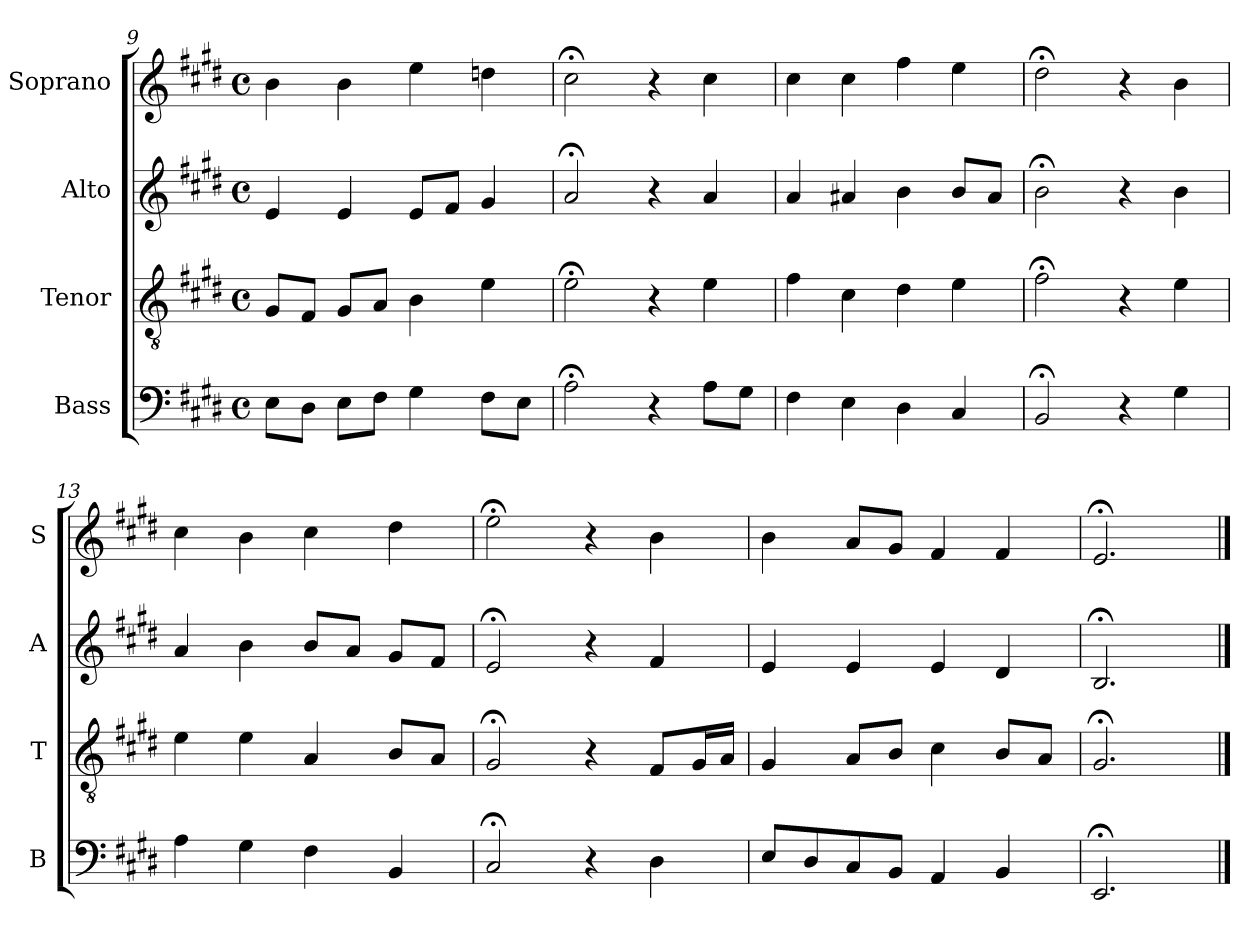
**kern	**kern	**kern	**kern
*part4	*part3	*part2	*part1
*staff4	*staff3	*staff2	*staff1
*I"Bass	*I"Tenor	*I"Alto	*I"Soprano
*I'B	*I'T	*I'A	*I'S
*clefF4	*clefGv2	*clefG2	*clefG2
*k[f#c#g#d#]	*k[f#c#g#d#]	*k[f#c#g#d#]	*k[f#c#g#d#]
*E:	*E:	*E:	*E:
*M4/4	*M4/4	*M4/4	*M4/4
*met(c)	*met(c)	*met(c)	*met(c)
=9	=9	=9	=9
8EL	8G#L	4e	4b
8D#J	8F#J	.	.
8EL	8G#L	4e	4b
8F#J	8AJ	.	.
4G#	4B	8eL	4ee
.	.	8f#J	.
8F#L	4e	4g#	4ddn
8EJ	.	.	.
=10	=10	=10	=10
2A;<	2e;<	2a;<	2cc#;<
4r	4r	4r	4r
8AL	4e	4a	4cc#
8G#J	.	.	.
=11	=11	=11	=11
4F#	4f#	4a	4cc#
4E	4c#	4a#X	4cc#
4D#	4d#	4b	4ff#
4C#	4e	8bL	4ee
.	.	8a#J	.
=12	=12	=12	=12
2BB;<	2f#;<	2b;<	2dd#;<
4r	4r	4r	4r
4G#	4e	4b	4b
=13	=13	=13	=13
4A	4e	4a	4cc#
4G#	4e	4b	4b
4F#	4A	8bL	4cc#
.	.	8aJ	.
4BB	8BL	8g#L	4dd#
.	8AJ	8f#J	.
=14	=14	=14	=14
2C#;<	2G#;<	2e;<	2ee;<
4r	4r	4r	4r
4D#	8F#L	4f#	4b
.	16G#L	.	.
.	16AJJ	.	.
=15	=15	=15	=15
8EL	4G#	4e	4b
8D#	.	.	.
8C#	8AL	4e	8aL
8BBJ	8BJ	.	8g#J
4AA	4c#	4e	4f#
4BB	8BL	4d#	4f#
.	8AJ	.	.
=16	=16	=16	=16
2.EE;<	2.G#;<	2.B;<	2.e;<
==	==	==	==
*-	*-	*-	*-
